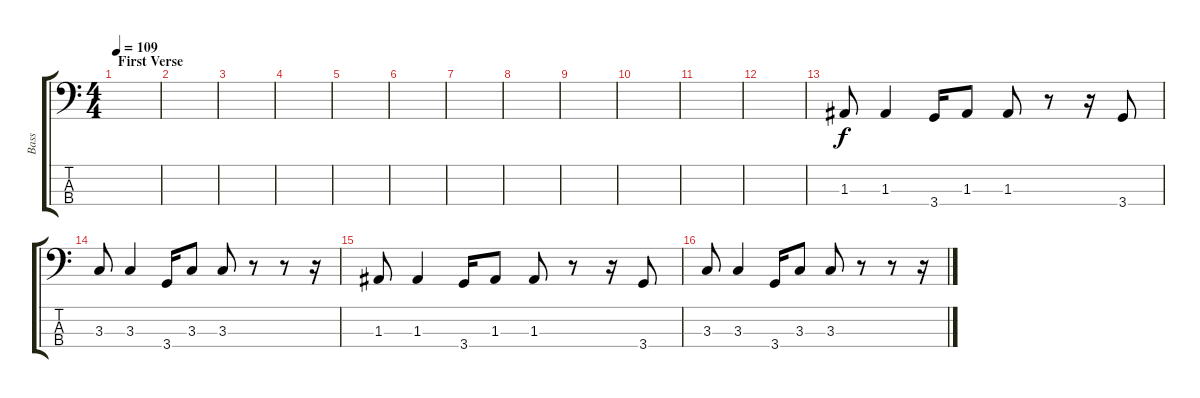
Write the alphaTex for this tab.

\track ("Bass" "Bass") {instrument electricbassfinger}
\staff {score tabs}
\tuning (G2 D2 A1 E1) {hide}
\ts (4 4)
\section ("" "First Verse")
\tempo 109
\clef f4
\ks c
|
|
|
|
|
|
|
|
|
|
|
|
1.3.8 1.3.4 3.4.16 1.3.8 1.3.8 r.8 r.16 3.4.8 |
3.3.8 3.3.4 3.4.16 3.3.8 3.3.8 r.8 r.8 r.16 |
1.3.8 1.3.4 3.4.16 1.3.8 1.3.8 r.8 r.16 3.4.8 |
3.3.8 3.3.4 3.4.16 3.3.8 3.3.8 r.8 r.8 r.16
